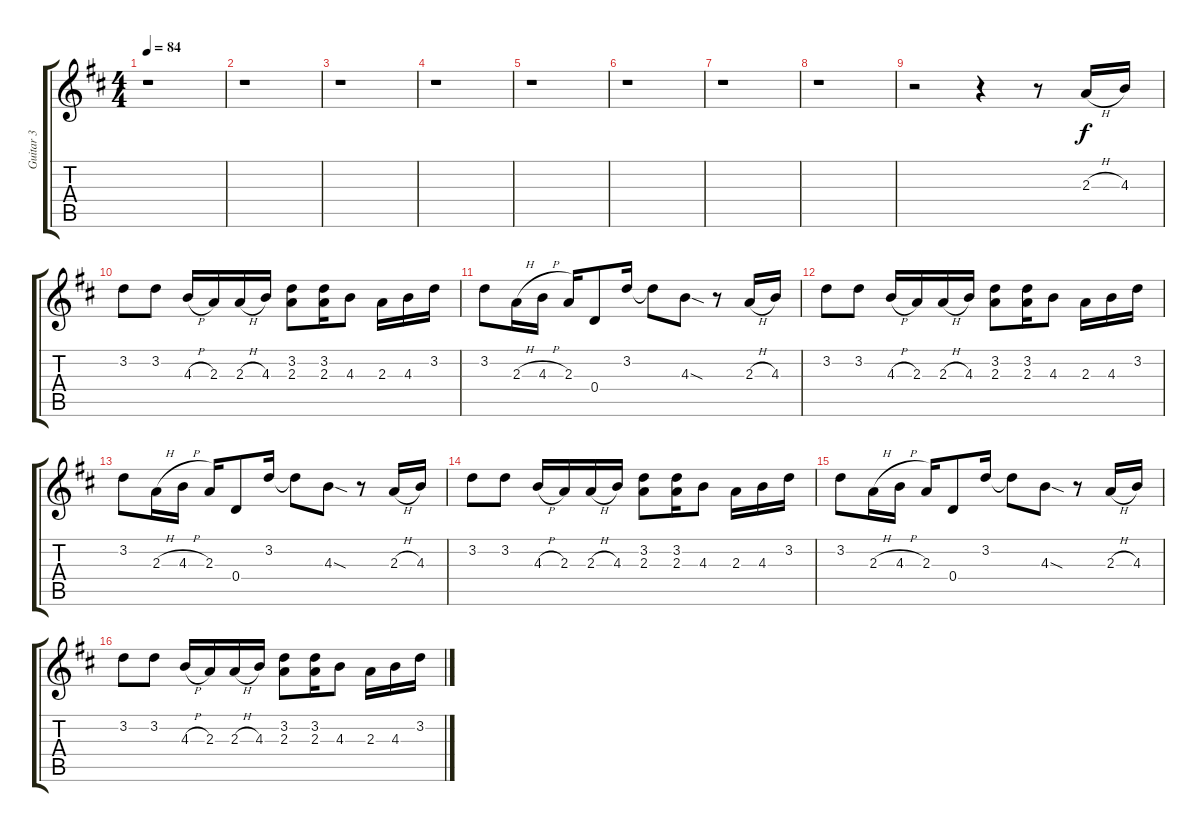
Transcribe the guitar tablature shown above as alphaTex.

\track ("Guitar 3" "Guitar 3") {instrument acousticguitarsteel}
\staff {score tabs}
\tuning (E4 B3 G3 D3 A2 E2) {hide}
\ts (4 4)
\tempo 84
\clef g2
\ks d
r.1{dy f} |
r.1 |
r.1 |
r.1 |
r.1 |
r.1 |
r.1 |
r.1 |
r.2 r.4 r.8 2.3{h}.16 4.3.16 |
3.2.8{volume 10} 3.2.8 4.3{h}.16 2.3.16 2.3{h}.16 4.3.16 (3.2 2.3).8 (3.2 2.3).16 4.3.8 2.3.16 4.3.16 3.2.16 |
3.2.8 2.3{h}.16 4.3{h}.16 2.3.16 0.4.8 3.2.16 3.2{t}.8 4.3{sod}.8 r.8 2.3{h}.16 4.3.16 |
3.2.8 3.2.8 4.3{h}.16 2.3.16 2.3{h}.16 4.3.16 (3.2 2.3).8 (3.2 2.3).16 4.3.8 2.3.16 4.3.16 3.2.16 |
3.2.8 2.3{h}.16 4.3{h}.16 2.3.16 0.4.8 3.2.16 3.2{t}.8 4.3{sod}.8 r.8 2.3{h}.16 4.3.16 |
3.2.8 3.2.8 4.3{h}.16 2.3.16 2.3{h}.16 4.3.16 (3.2 2.3).8 (3.2 2.3).16 4.3.8 2.3.16 4.3.16 3.2.16 |
3.2.8 2.3{h}.16 4.3{h}.16 2.3.16 0.4.8 3.2.16 3.2{t}.8 4.3{sod}.8 r.8 2.3{h}.16 4.3.16 |
3.2.8 3.2.8 4.3{h}.16 2.3.16 2.3{h}.16 4.3.16 (3.2 2.3).8 (3.2 2.3).16 4.3.8 2.3.16 4.3.16 3.2.16
